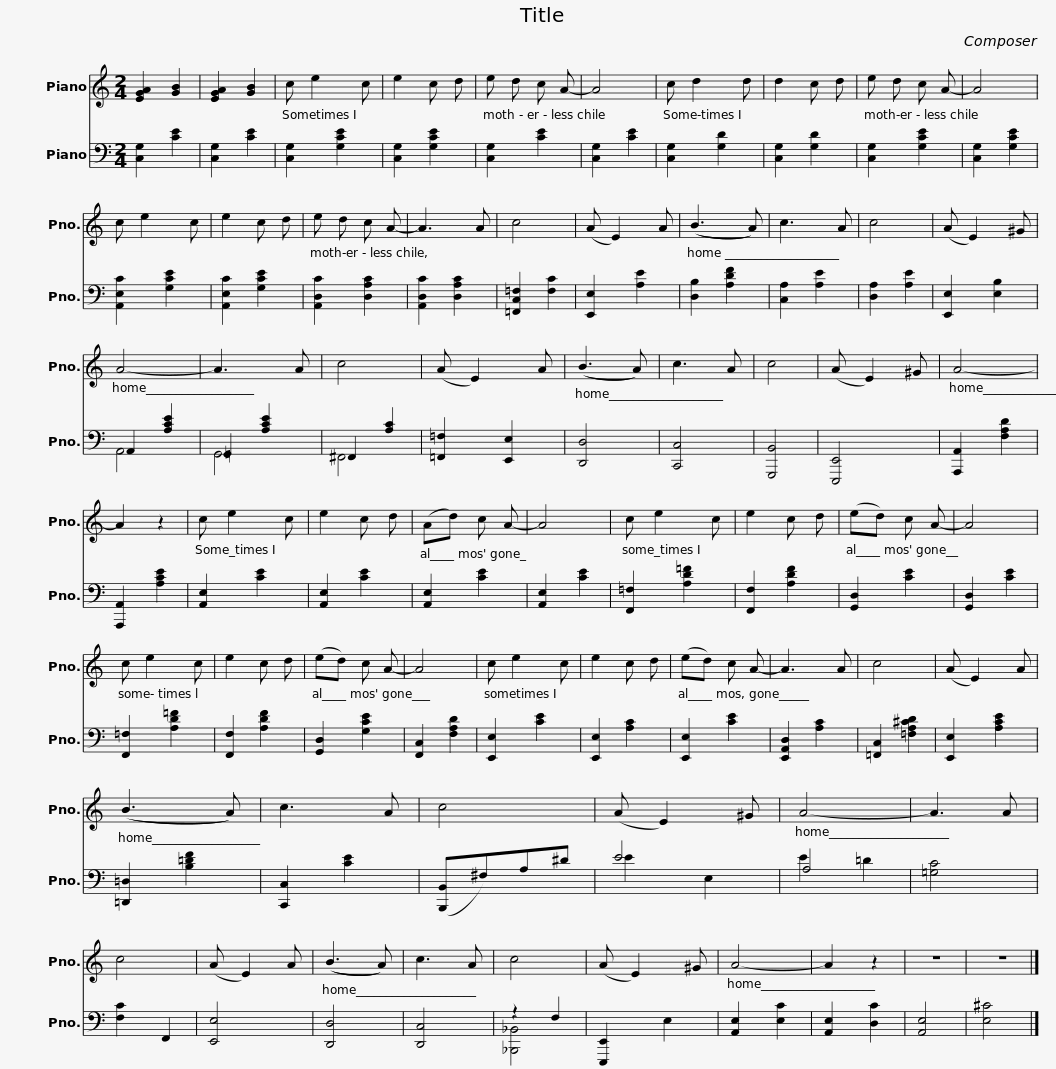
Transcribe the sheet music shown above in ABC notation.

X:1
%%score 1 ( 2 3 )
L:1/8
M:2/4
I:linebreak $
K:C
V:1 treble
V:2 bass
V:3 bass
V:1
 [EGA]2 [GB]2 | [EGA]2 [GB]2 | c e2 c | e2 c d |$ e d c A- | %5
 A4 | c d2 d | d2 c d |$ e d c A- | A4 | %10
 c e2 c | e2 c d |$ e d c A- | A3 A | c4 | %15
 (A E2) A |$ ((B3 A)) | c3 A | c4 | (A E2) ^G |$ %20
 A4- | A3 A | c4 | (A E2) A |$ ((B3 A)) | %25
 c3 A | c4 | (A E2) ^G |$ A4- | A2 z2 | %30
 c e2 c | e2 c d |$ (Ad) c A- | A4 | c e2 c | %35
 e2 c d |$ (ed) c A- | A4 | c e2 c | e2 c d |$ %40
 (ed) c A- | A4 | c e2 c | e2 c d |$ (ed) c A- | %45
 A3 A | c4 | (A E2) A |$ ((B3 A)) | c3 A | %50
 c4 | (A E2) ^G |$ A4- | A3 A | c4 | %55
 (A E2) A |$ ((B3 A)) | c3 A | c4 | (A E2) ^G |$ %60
 A4- | A2 z2 | z4 | z4 |] %64
V:2
 [C,G,]2 [CE]2 | [C,G,]2 [CE]2 | [C,G,]2 [G,CE]2 | [C,G,]2 [G,CE]2 |$ [C,G,]2 [CE]2 | %5
 [C,G,]2 [CE]2 | [C,G,]2 [G,D]2 | [C,G,]2 [G,D]2 |$ [C,G,]2 [G,CE]2 | [C,G,]2 [G,CE]2 | %10
 [A,,E,C]2 [G,CE]2 | [A,,E,C]2 [G,CE]2 |$ [A,,D,C]2 [D,A,C]2 | [A,,D,C]2 [D,A,C]2 | [=F,,C,=F,]2 [F,C]2 | %15
 [E,,E,]2 [A,E]2 |$ [D,B,]2 [A,DF]2 | [C,A,]2 [A,E]2 | [D,A,]2 [A,E]2 | [E,,E,]2 [E,B,]2 |$ %20
 A,,2 [A,CE]2 | =G,,2 [A,CE]2 | ^F,,2 [A,C]2 | [=F,,=F,]2 [E,,E,]2 |$ [D,,D,]4 | %25
 [C,,C,]4 | [G,,,B,,]4 | [E,,,E,,]4 |$ [A,,,A,,]2 [F,A,D]2 | [A,,,A,,]2 [A,CE]2 | %30
 [A,,E,]2 [CE]2 | [A,,E,]2 [CE]2 |$ [A,,E,]2 [CE]2 | [A,,E,]2 [CE]2 | [F,,=F,]2 [A,D=F]2 | %35
 [F,,F,]2 [A,DF]2 |$ [G,,D,]2 [CE]2 | [G,,D,]2 [CE]2 | [F,,=F,]2 [A,D=F]2 | [F,,F,]2 [A,DF]2 |$ %40
 [G,,D,]2 [G,CE]2 | [F,,C,]2 [F,A,D]2 | [E,,E,]2 [CE]2 | [E,,E,]2 [A,C]2 |$ [E,,E,]2 [CE]2 | %45
 [E,,A,,D,]2 [A,C]2 | [=F,,C,]2 [=F,A,^CD]2 | [E,,E,]2 [A,CE]2 |$ [=D,,=D,]2 [B,=DF]2 | [C,,C,]2 [CE]2 | %50
 ([B,,,B,,]^F,)A,^D | E4 |$ A,4 | [=G,C]4 | [F,C]2 F,,2 | %55
 [E,,E,]4 |$ [D,,D,]4 | [D,,C,]4 | z2 F,2 | [E,,,E,,]2 E,2 |$ %60
 [A,,E,]2 [E,C]2 | [A,,E,]2 [D,C]2 | [A,,E,]4 | [E,^C]4 |] %64
V:3
 x4 | x4 | x4 | x4 |$ x4 | %5
 x4 | x4 | x4 |$ x4 | x4 | %10
 x4 | x4 |$ x4 | x4 | x4 | %15
 x4 |$ x4 | x4 | x4 | x4 |$ %20
 A,,4 | G,,4 | ^F,,4 | x4 |$ x4 | %25
 x4 | x4 | x4 |$ x4 | x4 | %30
 x4 | x4 |$ x4 | x4 | x4 | %35
 x4 |$ x4 | x4 | x4 | x4 |$ %40
 x4 | x4 | x4 | x4 |$ x4 | %45
 x4 | x4 | x4 |$ x4 | x4 | %50
 x4 | E2 E,2 |$ E2 =D2 | x4 | x4 | %55
 x4 |$ x4 | x4 | [_B,,,_B,,]4 | x4 |$ %60
 x4 | x4 | x4 | x4 |] %64
